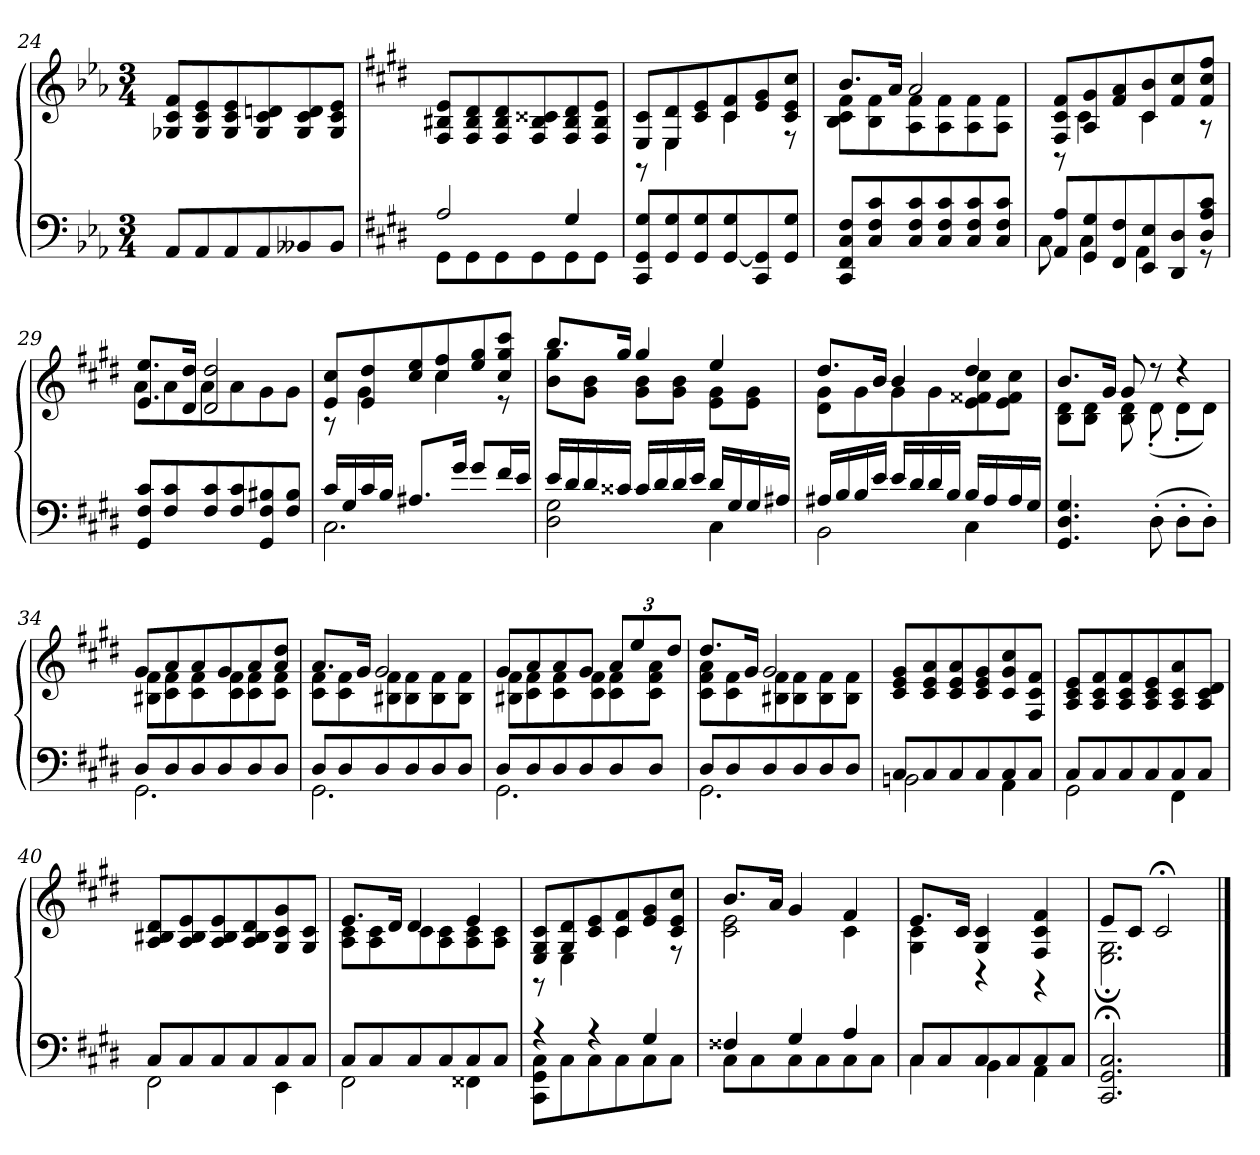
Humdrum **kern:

**kern	**kern
*part1	*part1
*staff2	*staff1
*clefF4	*clefG2
*k[b-e-a-]	*k[b-e-a-]
*M3/4	*M3/4
=24	=24
8AA-/L	8G-X/ 8c/ 8f/L
8AA-/	8G-/ 8c/ 8e-/
8AA-/	8G-/ 8c/ 8e-/
8AA-/	8G-/ 8c/ 8dn/
8BB--X/	8G-/ 8c/ 8d/
8BB--/J	8G-/ 8c/ 8e-/J
=25	=25
*k[f#c#g#d#]	*k[f#c#g#d#]
*^	*
2A/	8GG#\L	8F#/ 8B#X/ 8e/L
.	8GG#\	8F#/ 8B#/ 8d#/
.	8GG#\	8F#/ 8B#/ 8d#/
.	8GG#\	8F#/ 8B#/ 8c##X/
4G#/	8GG#\	8F#/ 8B#/ 8d#/
.	8GG#\J	8F#/ 8B#/ 8e/J
*v	*v	*
=26	=26
*	*^
8CC#/ 8GG#/ 8G#/L	8E/ 8c#/L	8r
8GG#/ 8G#/	8E/ 8d#/	4E\
8GG#/ 8G#/	8c#/ 8e/	.
[8GG#/ 8G#/	8c#/ 8f#/	4c#\
8CC#/ 8GG#]/	8e/ 8g#/	.
8GG#/ 8G#/J	8c#/ 8e/ 8cc#/J	8r
=27	=27	=27
8CC#/ 8FF#/ 8C#/ 8F#/L	8.b/L	8B\ 8c#\ 8f#\L
8C#/ 8F#/ 8c#/	.	8B\ 8f#\
.	16a/Jk	.
8C#/ 8F#/ 8c#/	2a/	8A\ 8f#\
8C#/ 8F#/ 8c#/	.	8A\ 8f#\
8C#/ 8F#/ 8c#/	.	8A\ 8f#\
8C#/ 8F#/ 8c#/J	.	8A\ 8f#\J
=28	=28	=28
*^	*	*
8AA/ 8A/L	8C#\	8F#/ 8c#/ 8f#/L	8r
8GG#/ 8G#/	4C#\	8A/ 8g#/	4c#\
8FF#/ 8F#/	.	8f#/ 8a/	.
8EE/ 8E/	4AA\	8c#/ 8b/	4c#\
8DD#/ 8D#/	.	8f#/ 8cc#/	.
8D#/ 8A/ 8c#/J	8r	8f#/ 8cc#/ 8ff#/J	8r
*v	*v	*	*
=29	=29	=29
8GG#/ 8F#/ 8c#/L	8.e/ 8.ee/L	8a\L
8F#/ 8c#/	.	8a\
.	16d#/ 16dd#/Jk	.
8F#/ 8c#/	2d#/ 2dd#/	8a\
8F#/ 8c#/	.	8a\
8GG#/ 8F#/ 8B#X/	.	8g#\
8F#/ 8B#/J	.	8g#\J
=30	=30	=30
*^	*	*
16c#/LL	2.C#\	8e/ 8cc#/L	8r
16G#/	.	.	.
16c#/	.	8e/ 8dd#/	4g#\
16B/JJ	.	.	.
8.A#X/L	.	8cc#/ 8ee/	.
.	.	8cc#/ 8ff#/	4cc#\
16g#/Jk	.	.	.
8g#/L	.	8ee/ 8gg#/	.
16f#/L	.	8cc#/ 8gg#/ 8ccc#/J	8r
16e/JJ	.	.	.
=31	=31	=31	=31
16e/LL	2D#\ 2G#\	8.bb/L	8b\ 8gg#\L
16d#/	.	.	.
16d#/	.	.	8g#\ 8b\J
16c##X/JJ	.	16gg#/Jk	.
16c##/LL	.	4gg#/	8g#\ 8b\L
16d#/	.	.	.
16d#/	.	.	8g#\ 8b\J
16e/JJ	.	.	.
16d#/LL	4C#\	4ee/	8e\ 8g#\L
16G#/	.	.	.
16G#/	.	.	8e\ 8g#\J
16A#X/JJ	.	.	.
=32	=32	=32	=32
16A#X/LL	2BB\	8.dd#/L	8d#\ 8g#\L
16B/	.	.	.
16B/	.	.	8g#\
16e/JJ	.	16b/Jk	.
16e/LL	.	4b/	8g#\
16d#/	.	.	.
16d#/	.	.	8g#\
16B/JJ	.	.	.
16B/LL	4C#\	4dd#/	8e\ 8f##X\ 8cc#\
16A#/	.	.	.
16A#/	.	.	8e\ 8f##\ 8cc#\J
16G#/JJ	.	.	.
*v	*v	*	*
=33	=33	=33
4.GG#/ 4.D#/ 4.G#/	8.b/L	8B\ 8d#\L
.	.	8B\ 8d#\J
.	16g#/Jk	.
.	8g#/	8B\ 8d#\
(8D#'\	8r	(8d#'\
8D#'\L	4r	8d#'\L
8D#'\J)	.	8d#\J)
=34	=34	=34
*^	*	*
8D#/L	2.GG#\	8g#/L	8B#X\ 8f#\L
8D#/	.	8a/	8c#\ 8f#\
8D#/	.	8a/	8c#\ 8f#\
8D#/	.	8g#/	8c#\ 8f#\
8D#/	.	8a/	8c#\ 8f#\
8D#/J	.	8a/ 8dd#/J	8c#\ 8f#\J
=35	=35	=35	=35
8D#/L	2.GG#\	8.a/L	8c#\ 8f#\L
8D#/	.	.	8c#\ 8f#\
.	.	16g#/Jk	.
8D#/	.	2g#/	8B#X\ 8f#\
8D#/	.	.	8B#\ 8f#\
8D#/	.	.	8B#\ 8f#\
8D#/J	.	.	8B#\ 8f#\J
=36	=36	=36	=36
8D#/L	2.GG#\	8g#/L	8B#X\ 8f#\L
8D#/	.	8a/	8c#\ 8f#\
8D#/	.	8a/	8c#\ 8f#\
8D#/	.	8g#/J	8c#\ 8f#\
8D#/	.	12a/L	8c#\ 8f#\
.	.	12ee/	.
8D#/J	.	.	8c#\ 8f#\ 8a\J
.	.	12dd#/J	.
=37	=37	=37	=37
8D#/L	2.GG#\	8.dd#/L	8c#\ 8f#\ 8a\L
8D#/	.	.	8c#\ 8f#\
.	.	16g#/Jk	.
8D#/	.	2g#/	8B#X\ 8f#\
8D#/	.	.	8B#\ 8f#\
8D#/	.	.	8B#\ 8f#\
8D#/J	.	.	8B#\ 8f#\J
*	*	*v	*v
=38	=38	=38
8C#/L	2BBn\	8c#/ 8e/ 8g#/L
8C#/	.	8c#/ 8e/ 8a/
8C#/	.	8c#/ 8e/ 8a/
8C#/	.	8c#/ 8e/ 8g#/
8C#/	4AA\	8c#/ 8g#/ 8cc#/
8C#/J	.	8F#/ 8c#/ 8f#/J
=39	=39	=39
8C#/L	2GG#\	8A/ 8c#/ 8e/L
8C#/	.	8A/ 8c#/ 8f#/
8C#/	.	8A/ 8c#/ 8f#/
8C#/	.	8A/ 8c#/ 8e/
8C#/	4FF#\	8A/ 8c#/ 8a/
8C#/J	.	8A/ 8c#/ 8d#/J
=40	=40	=40
8C#/L	2FF#\	8A/ 8B#X/ 8d#/L
8C#/	.	8A/ 8B#/ 8e/
8C#/	.	8A/ 8B#/ 8e/
8C#/	.	8A/ 8B#/ 8d#/
8C#/	4EE\	8G#/ 8c#/ 8g#/
8C#/J	.	8G#/ 8c#/J
=41	=41	=41
*	*	*^
8C#/L	2FF#\	8.e/L	8A\ 8c#\L
8C#/	.	.	8A\ 8c#\
.	.	16d#/Jk	.
8C#/	.	4d#/	8c#\
8C#/	.	.	8A\ 8c#\
8C#/	4FF##X\	4e/	8A\ 8c#\
8C#/J	.	.	8A\ 8c#\J
=42	=42	=42	=42
4r	8CC#\ 8GG#\ 8C#\L	8E/ 8G#/ 8c#/L	8r
.	8C#\	8G#/ 8d#/	4E\
4r	8C#\	8c#/ 8e/	.
.	8C#\	8c#/ 8f#/	4c#\
4G#/	8C#\	8e/ 8g#/	.
.	8C#\J	8c#/ 8e/ 8cc#/J	8r
=43	=43	=43	=43
4F##X/	8C#\L	8.b/L	2c#\ 2e\
.	8C#\	.	.
.	.	16a/Jk	.
4G#/	8C#\	4g#/	.
.	8C#\	.	.
4A/	8C#\	4f#/	4c#\
.	8C#\J	.	.
=44	=44	=44	=44
8C#/L	4C#\	8.e/L	4G#\ 4c#\
8C#/	.	.	.
.	.	16c#/Jk	.
8C#/	4BB\	4G#/ 4c#/	4r
8C#/	.	.	.
8C#/	4AA\	4F#/ 4c#/ 4f#/	4r
8C#/J	.	.	.
*v	*v	*	*
=45	=45	=45
2.CC#;</ 2.GG#;</ 2.C#;</	8e/L	2.E;<\ 2.G#;<\
.	8c#/J	.
.	2c#;</	.
*	*v	*v
==	==
*-	*-
